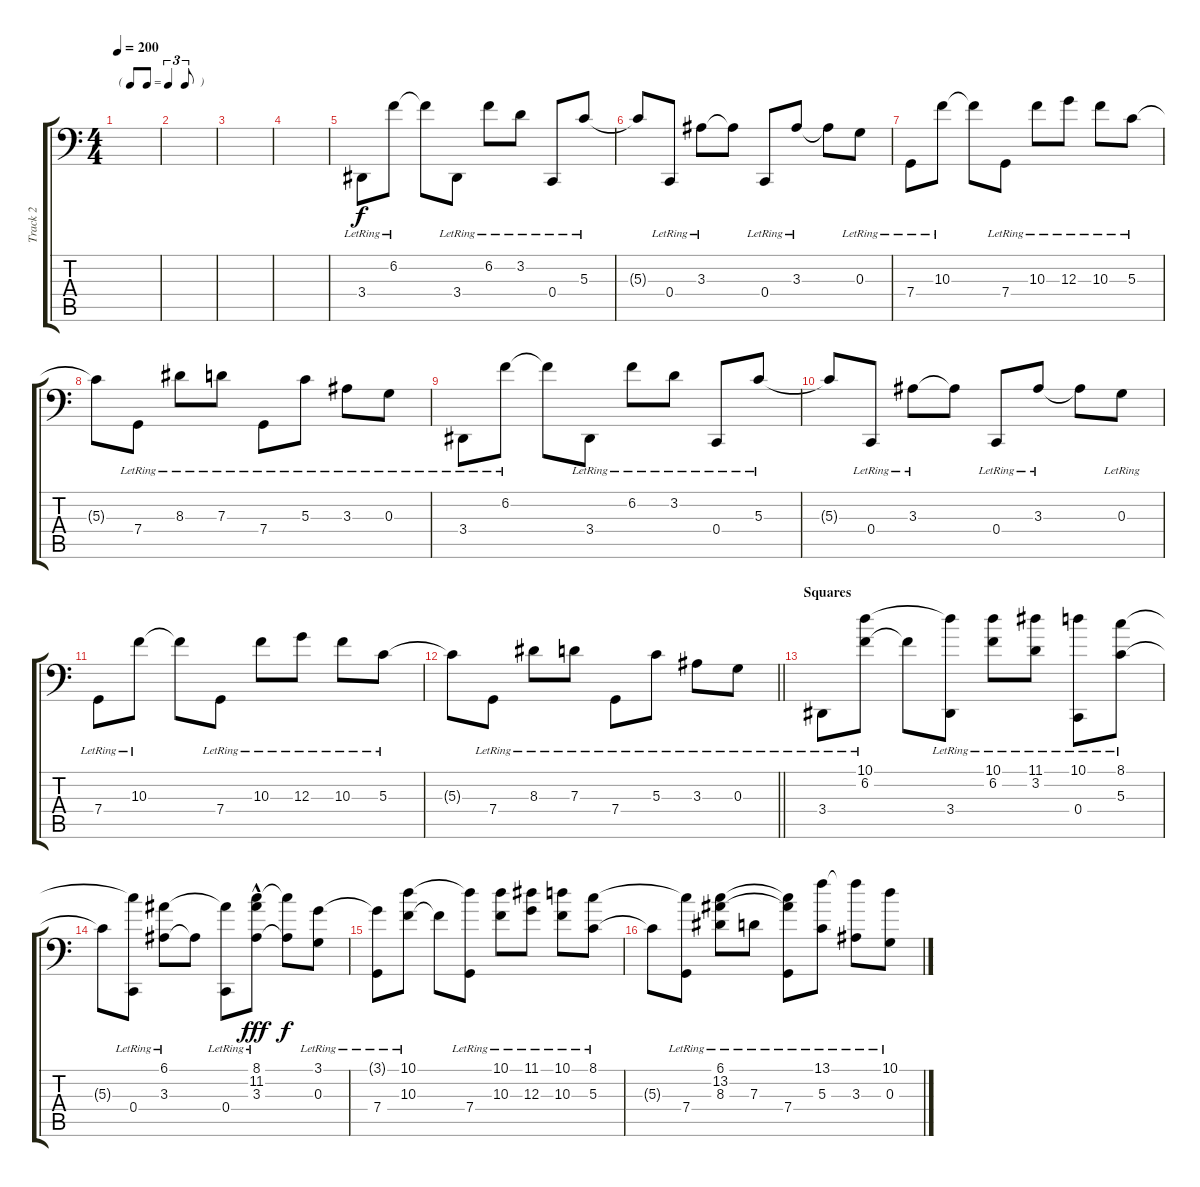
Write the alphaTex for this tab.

\track ("Track 2" "Track 2") {instrument brightacousticpiano}
\staff {score tabs}
\tuning (E4 B3 G3 C2 Gb1 C1) {hide}
\ts (4 4)
\tf triplet8th
\tempo 200
\clef f4
\ks c
|
|
|
|
3.4{lr}.8 6.2{lr}.8 6.2{t}.8 3.4{lr}.8 6.2{lr}.8 3.2{lr}.8 0.4{lr}.8 5.3{lr}.8 |
5.3{t}.8 0.4{lr}.8 3.3{lr}.8 3.3{t}.8 0.4{lr}.8 3.3{lr}.8 3.3{t}.8 0.3{lr}.8 |
7.4{lr}.8 10.3{lr}.8 10.3{t}.8 7.4{lr}.8 10.3{lr}.8 12.3{lr}.8 10.3{lr}.8 5.3{lr}.8 |
5.3{t}.8 7.4{lr}.8 8.3{lr}.8 7.3{lr}.8 7.4{lr}.8 5.3{lr}.8 3.3{lr}.8 0.3{lr}.8 |
3.4{lr}.8 6.2{lr}.8 6.2{t}.8 3.4{lr}.8 6.2{lr}.8 3.2{lr}.8 0.4{lr}.8 5.3{lr}.8 |
5.3{t}.8 0.4{lr}.8 3.3{lr}.8 3.3{t}.8 0.4{lr}.8 3.3{lr}.8 3.3{t}.8 0.3{lr}.8 |
7.4{lr}.8 10.3{lr}.8 10.3{t}.8 7.4{lr}.8 10.3{lr}.8 12.3{lr}.8 10.3{lr}.8 5.3{lr}.8 |
\barLineRight lightlight
5.3{t}.8 7.4{lr}.8 8.3{lr}.8 7.3{lr}.8 7.4{lr}.8 5.3{lr}.8 3.3{lr}.8 0.3{lr}.8 |
\section ("" "Squares")
3.4{lr}.8 (10.1 6.2{lr}).8 6.2{t}.8 (10.1{t} 3.4{lr}).8 (10.1 6.2{lr}).8 (11.1 3.2{lr}).8 (10.1 0.4{lr}).8 (8.1 5.3{lr}).8 |
5.3{t}.8 (8.1{t} 0.4{lr}).8 (6.1 3.3{lr}).8 3.3{t}.8 (6.1{t} 0.4{lr}).8 (8.1 11.2{hac} 3.3{lr}).8{dy fff} (8.1{t} 3.3{t}).8{dy f} (3.1 0.3{lr}).8 |
(3.1{t} 7.4{lr}).8 (10.1 10.3{lr}).8 10.3{t}.8 (10.1{t} 7.4{lr}).8 (10.1 10.3{lr}).8 (11.1 12.3{lr}).8 (10.1 10.3{lr}).8 (8.1 5.3{lr}).8 |
5.3{t}.8 (8.1{t} 7.4{lr}).8 (6.1 13.2 8.3{lr}).8 7.3{lr}.8 (6.1{t} 13.2{t} 7.4{lr}).8 (13.1 5.3{lr}).8 (13.1{t} 3.3{lr}).8 (10.1 0.3{lr}).8
